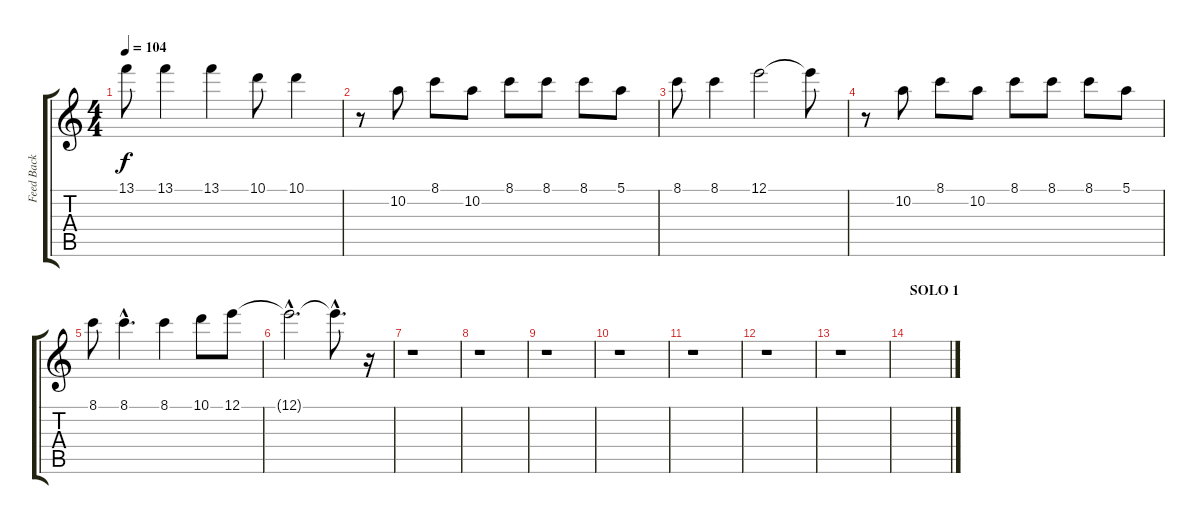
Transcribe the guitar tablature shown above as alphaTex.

\track ("Feed Back /idem guitare" "Feed Back ") {instrument guitarharmonics}
\staff {score tabs}
\tuning (E4 B3 G3 D3 A2 E2) {hide}
\ts (4 4)
\tempo 104
\clef g2
\ks c
13.1.8{dy f} 13.1.4 13.1.4 10.1.8 10.1.4 |
r.8 10.2.8 8.1.8 10.2.8 8.1.8 8.1.8 8.1.8 5.1.8 |
8.1.8 8.1.4 12.1.2 12.1{t}.8 |
r.8 10.2.8 8.1.8 10.2.8 8.1.8 8.1.8 8.1.8 5.1.8 |
8.1.8 8.1{hac}.4{d} 8.1.4 10.1.8 12.1.8 |
12.1{hac t}.2{d} 12.1{hac t}.8{d} r.16 |
r.1 |
r.1 |
r.1 |
r.1 |
r.1 |
r.1 |
r.1 |
\section ("" "SOLO 1")
